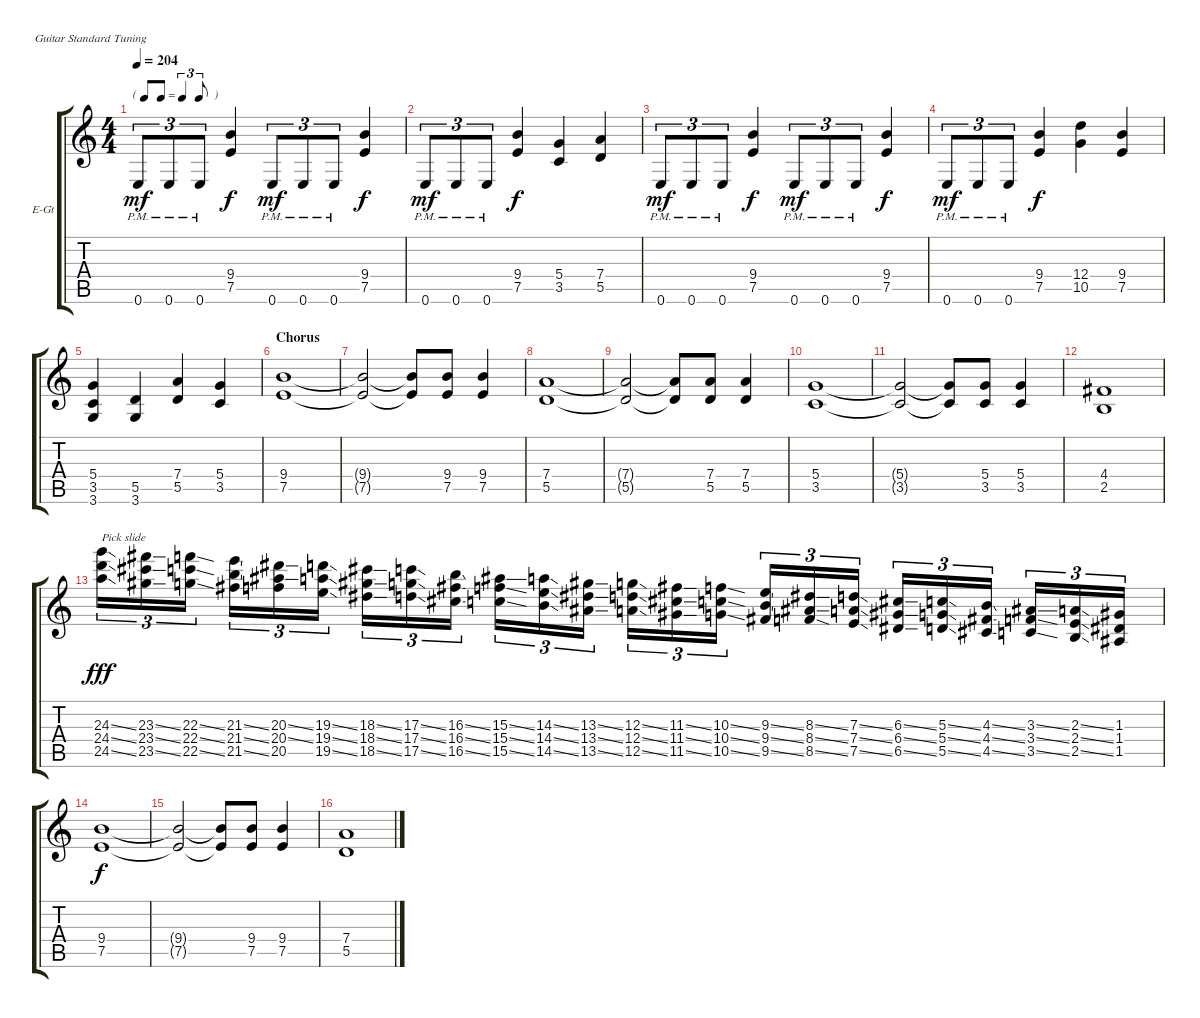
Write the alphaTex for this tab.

\bracketExtendMode groupsimilarinstruments
\firstSystemTrackNameOrientation horizontal
\otherSystemsTrackNameOrientation horizontal
\track ("Gtr I Rhytm" "E-Gt") {instrument overdrivenguitar}
\staff {score tabs}
\tuning (E4 B3 G3 D3 A2 E2)
\ts (4 4)
\tf triplet8th
\tempo 204
\clef g2
\ks c
0.6{pm}.8{tu (3 2) dy mf} 0.6{pm}.8{tu (3 2)} 0.6{pm}.8{tu (3 2)} (9.4 7.5).4{dy f} 0.6{pm}.8{tu (3 2) dy mf} 0.6{pm}.8{tu (3 2)} 0.6{pm}.8{tu (3 2)} (9.4 7.5).4{dy f} |
0.6{pm}.8{tu (3 2) dy mf} 0.6{pm}.8{tu (3 2)} 0.6{pm}.8{tu (3 2)} (9.4 7.5).4{dy f} (5.4 3.5).4 (7.4 5.5).4 |
0.6{pm}.8{tu (3 2) dy mf} 0.6{pm}.8{tu (3 2)} 0.6{pm}.8{tu (3 2)} (9.4 7.5).4{dy f} 0.6{pm}.8{tu (3 2) dy mf} 0.6{pm}.8{tu (3 2)} 0.6{pm}.8{tu (3 2)} (9.4 7.5).4{dy f} |
0.6{pm}.8{tu (3 2) dy mf} 0.6{pm}.8{tu (3 2)} 0.6{pm}.8{tu (3 2)} (9.4 7.5).4{dy f} (12.4 10.5).4 (9.4 7.5).4 |
(5.4 3.5 3.6).4 (5.5 3.6).4 (7.4 5.5).4 (5.4 3.5).4 |
\section ("" "Chorus")
(9.4 7.5).1 |
(9.4{t} 7.5{t}).2 (9.4{t} 7.5{t}).8 (9.4 7.5).8 (9.4 7.5).4 |
(7.4 5.5).1 |
(7.4{t} 5.5{t}).2 (7.4{t} 5.5{t}).8 (7.4 5.5).8 (7.4 5.5).4 |
(5.4 3.5).1 |
(5.4{t} 3.5{t}).2 (5.4{t} 3.5{t}).8 (5.4 3.5).8 (5.4 3.5).4 |
(4.4 2.5).1 |
(24.3{ss} 24.4{ss} 24.5{ss}).16{tu (3 2) txt "Pick slide" dy fff} (23.3{ss} 23.4{ss} 23.5{ss}).16{tu (3 2)} (22.3{ss} 22.4{ss} 22.5{ss}).16{tu (3 2)} (21.3{ss} 21.4{ss} 21.5{ss}).16{tu (3 2)} (20.3{ss} 20.4{ss} 20.5).16{tu (3 2)} (19.3{ss} 19.4{ss} 19.5{ss}).16{tu (3 2)} (18.3{ss} 18.4{ss} 18.5{ss}).16{tu (3 2)} (17.3{ss} 17.4{ss} 17.5{ss}).16{tu (3 2)} (16.3{ss} 16.4{ss} 16.5{ss}).16{tu (3 2)} (15.3{ss} 15.4{ss} 15.5{ss}).16{tu (3 2)} (14.3{ss} 14.4{ss} 14.5{ss}).16{tu (3 2)} (13.3{ss} 13.4{ss} 13.5{ss}).16{tu (3 2)} (12.3{ss} 12.4{ss} 12.5{ss}).16{tu (3 2)} (11.3{ss} 11.4{ss} 11.5{ss}).16{tu (3 2)} (10.3{ss} 10.4{ss} 10.5{ss}).16{tu (3 2)} (9.3{ss} 9.4{ss} 9.5{ss}).16{tu (3 2)} (8.3{ss} 8.4{ss} 8.5{ss}).16{tu (3 2)} (7.3{ss} 7.4{ss} 7.5{ss}).16{tu (3 2)} (6.3{ss} 6.4{ss} 6.5{ss}).16{tu (3 2)} (5.3{ss} 5.4{ss} 5.5{ss}).16{tu (3 2)} (4.3{ss} 4.4{ss} 4.5{ss}).16{tu (3 2)} (3.3{ss} 3.4{ss} 3.5{ss}).16{tu (3 2)} (2.3{ss} 2.4{ss} 2.5{ss}).16{tu (3 2)} (1.3 1.4 1.5).16{tu (3 2)} |
(9.4 7.5).1{dy f} |
(9.4{t} 7.5{t}).2 (9.4{t} 7.5{t}).8 (9.4 7.5).8 (9.4 7.5).4 |
(7.4 5.5).1
